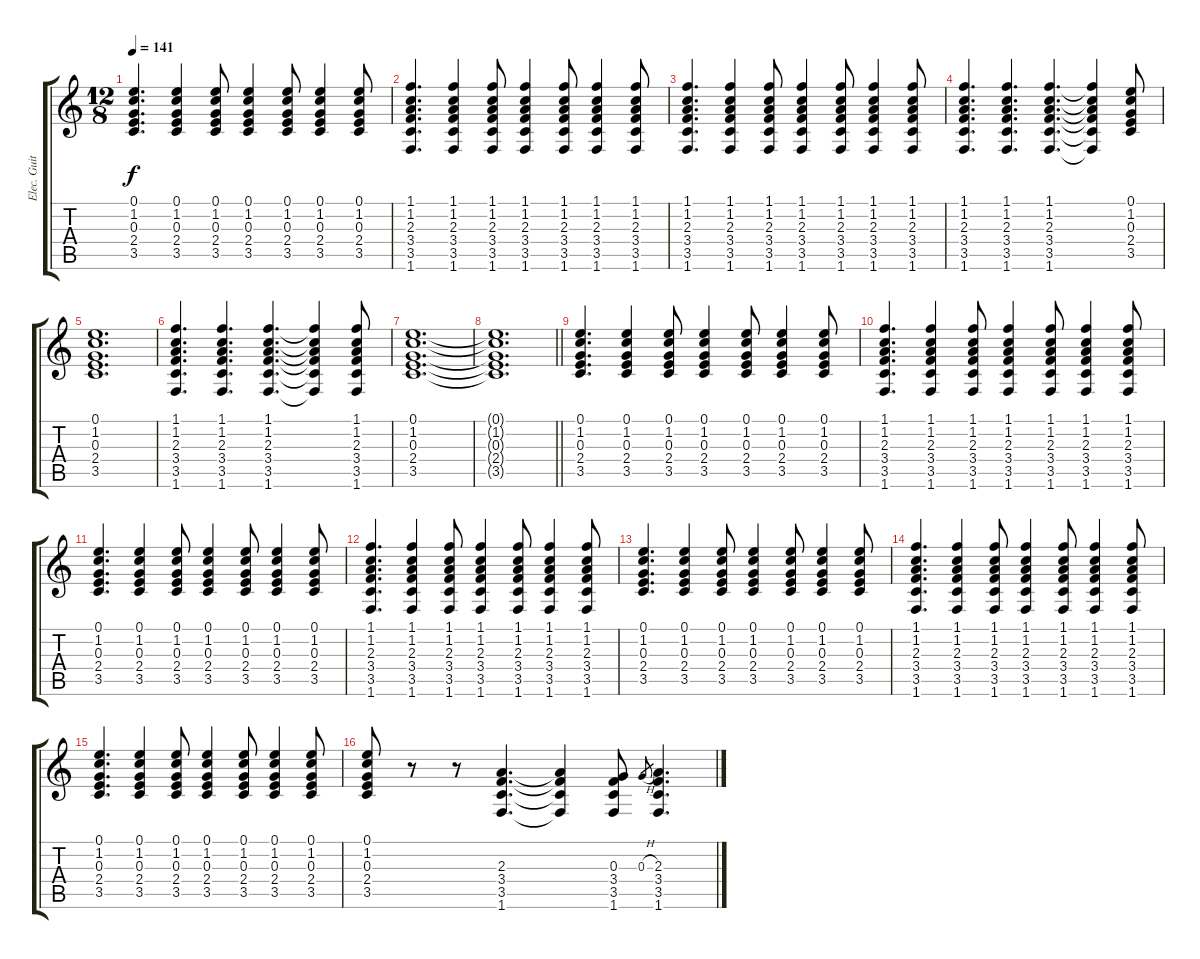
\track ("Elec. Guitar 4" "Elec. Guit") {instrument electricguitarjazz}
\staff {score tabs}
\tuning (E4 B3 G3 D3 A2 E2) {hide}
\ts (12 8)
\tempo 141
\clef g2
\ks c
(0.1 1.2 0.3 2.4 3.5).4{d dy f} (0.1 1.2 0.3 2.4 3.5).4 (0.1 1.2 0.3 2.4 3.5).8 (0.1 1.2 0.3 2.4 3.5).4 (0.1 1.2 0.3 2.4 3.5).8 (0.1 1.2 0.3 2.4 3.5).4 (0.1 1.2 0.3 2.4 3.5).8 |
(1.1 1.2 2.3 3.4 3.5 1.6).4{d} (1.1 1.2 2.3 3.4 3.5 1.6).4 (1.1 1.2 2.3 3.4 3.5 1.6).8 (1.1 1.2 2.3 3.4 3.5 1.6).4 (1.1 1.2 2.3 3.4 3.5 1.6).8 (1.1 1.2 2.3 3.4 3.5 1.6).4 (1.1 1.2 2.3 3.4 3.5 1.6).8 |
(1.1 1.2 2.3 3.4 3.5 1.6).4{d} (1.1 1.2 2.3 3.4 3.5 1.6).4 (1.1 1.2 2.3 3.4 3.5 1.6).8 (1.1 1.2 2.3 3.4 3.5 1.6).4 (1.1 1.2 2.3 3.4 3.5 1.6).8 (1.1 1.2 2.3 3.4 3.5 1.6).4 (1.1 1.2 2.3 3.4 3.5 1.6).8 |
(1.1 1.2 2.3 3.4 3.5 1.6).4{d} (1.1 1.2 2.3 3.4 3.5 1.6).4{d} (1.1 1.2 2.3 3.4 3.5 1.6).4{d} (1.1{t} 1.2{t} 2.3{t} 3.4{t} 3.5{t} 1.6{t}).4 (0.1 1.2 0.3 2.4 3.5).8 |
(0.1 1.2 0.3 2.4 3.5).1{d} |
(1.1 1.2 2.3 3.4 3.5 1.6).4{d} (1.1 1.2 2.3 3.4 3.5 1.6).4{d} (1.1 1.2 2.3 3.4 3.5 1.6).4{d} (1.1{t} 1.2{t} 2.3{t} 3.4{t} 3.5{t} 1.6{t}).4 (1.1 1.2 2.3 3.4 3.5 1.6).8 |
(0.1 1.2 0.3 2.4 3.5).1{d} |
\barLineRight lightlight
(0.1{t} 1.2{t} 0.3{t} 2.4{t} 3.5{t}).1{d} |
(0.1 1.2 0.3 2.4 3.5).4{d} (0.1 1.2 0.3 2.4 3.5).4 (0.1 1.2 0.3 2.4 3.5).8 (0.1 1.2 0.3 2.4 3.5).4 (0.1 1.2 0.3 2.4 3.5).8 (0.1 1.2 0.3 2.4 3.5).4 (0.1 1.2 0.3 2.4 3.5).8 |
(1.1 1.2 2.3 3.4 3.5 1.6).4{d} (1.1 1.2 2.3 3.4 3.5 1.6).4 (1.1 1.2 2.3 3.4 3.5 1.6).8 (1.1 1.2 2.3 3.4 3.5 1.6).4 (1.1 1.2 2.3 3.4 3.5 1.6).8 (1.1 1.2 2.3 3.4 3.5 1.6).4 (1.1 1.2 2.3 3.4 3.5 1.6).8 |
(0.1 1.2 0.3 2.4 3.5).4{d} (0.1 1.2 0.3 2.4 3.5).4 (0.1 1.2 0.3 2.4 3.5).8 (0.1 1.2 0.3 2.4 3.5).4 (0.1 1.2 0.3 2.4 3.5).8 (0.1 1.2 0.3 2.4 3.5).4 (0.1 1.2 0.3 2.4 3.5).8 |
(1.1 1.2 2.3 3.4 3.5 1.6).4{d} (1.1 1.2 2.3 3.4 3.5 1.6).4 (1.1 1.2 2.3 3.4 3.5 1.6).8 (1.1 1.2 2.3 3.4 3.5 1.6).4 (1.1 1.2 2.3 3.4 3.5 1.6).8 (1.1 1.2 2.3 3.4 3.5 1.6).4 (1.1 1.2 2.3 3.4 3.5 1.6).8 |
(0.1 1.2 0.3 2.4 3.5).4{d} (0.1 1.2 0.3 2.4 3.5).4 (0.1 1.2 0.3 2.4 3.5).8 (0.1 1.2 0.3 2.4 3.5).4 (0.1 1.2 0.3 2.4 3.5).8 (0.1 1.2 0.3 2.4 3.5).4 (0.1 1.2 0.3 2.4 3.5).8 |
(1.1 1.2 2.3 3.4 3.5 1.6).4{d} (1.1 1.2 2.3 3.4 3.5 1.6).4 (1.1 1.2 2.3 3.4 3.5 1.6).8 (1.1 1.2 2.3 3.4 3.5 1.6).4 (1.1 1.2 2.3 3.4 3.5 1.6).8 (1.1 1.2 2.3 3.4 3.5 1.6).4 (1.1 1.2 2.3 3.4 3.5 1.6).8 |
(0.1 1.2 0.3 2.4 3.5).4{d} (0.1 1.2 0.3 2.4 3.5).4 (0.1 1.2 0.3 2.4 3.5).8 (0.1 1.2 0.3 2.4 3.5).4 (0.1 1.2 0.3 2.4 3.5).8 (0.1 1.2 0.3 2.4 3.5).4 (0.1 1.2 0.3 2.4 3.5).8 |
(0.1 1.2 0.3 2.4 3.5).8 r.8 r.8 (2.3 3.4 3.5 1.6).4{d} (2.3{t} 3.4{t} 3.5{t} 1.6{t}).4 (0.3 3.4 3.5 1.6).8 0.3{h}.8{gr} (2.3 3.4 3.5 1.6).4{d}
